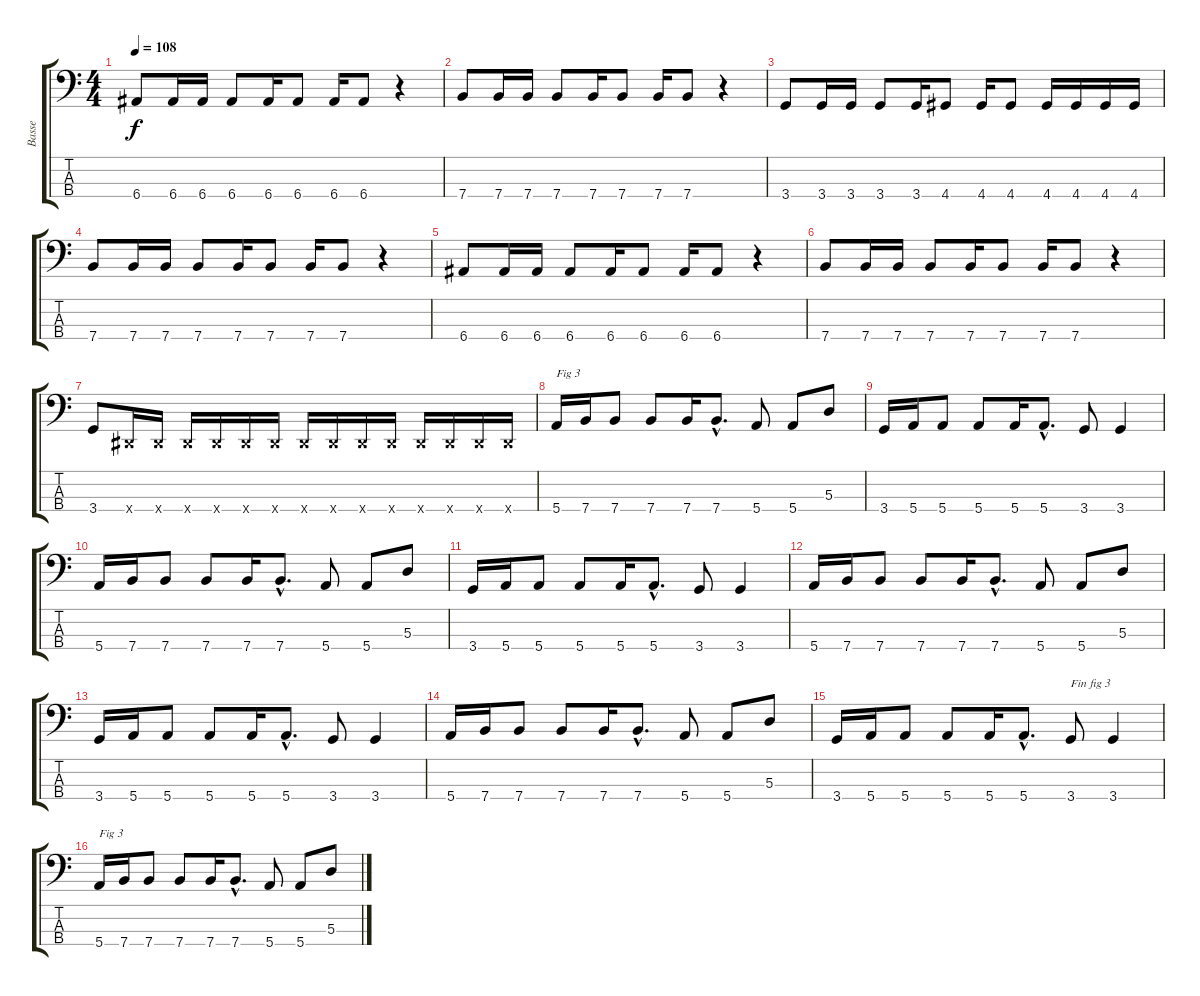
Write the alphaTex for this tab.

\track ("Basse" "Basse") {instrument electricbasspick}
\staff {score tabs}
\tuning (G2 D2 A1 E1) {hide}
\ts (4 4)
\tempo 108
\clef f4
\ks c
6.4.8{dy f} 6.4.16 6.4.16 6.4.8 6.4.16 6.4.8 6.4.16 6.4.8 r.4 |
7.4.8 7.4.16 7.4.16 7.4.8 7.4.16 7.4.8 7.4.16 7.4.8 r.4 |
3.4.8 3.4.16 3.4.16 3.4.8 3.4.16 4.4.8 4.4.16 4.4.8 4.4.16 4.4.16 4.4.16 4.4.16 |
7.4.8 7.4.16 7.4.16 7.4.8 7.4.16 7.4.8 7.4.16 7.4.8 r.4 |
6.4.8 6.4.16 6.4.16 6.4.8 6.4.16 6.4.8 6.4.16 6.4.8 r.4 |
7.4.8 7.4.16 7.4.16 7.4.8 7.4.16 7.4.8 7.4.16 7.4.8 r.4 |
3.4.8 -1.4{x}.16 -1.4{x}.16 -1.4{x}.16 -1.4{x}.16 -1.4{x}.16 -1.4{x}.16 -1.4{x}.16 -1.4{x}.16 -1.4{x}.16 -1.4{x}.16 -1.4{x}.16 -1.4{x}.16 -1.4{x}.16 -1.4{x}.16 |
5.4.16{txt "Fig 3"} 7.4.16 7.4.8 7.4.8 7.4.16 7.4{hac}.8{d} 5.4.8 5.4.8 5.3.8 |
3.4.16 5.4.16 5.4.8 5.4.8 5.4.16 5.4{hac}.8{d} 3.4.8 3.4.4 |
5.4.16 7.4.16 7.4.8 7.4.8 7.4.16 7.4{hac}.8{d} 5.4.8 5.4.8 5.3.8 |
3.4.16 5.4.16 5.4.8 5.4.8 5.4.16 5.4{hac}.8{d} 3.4.8 3.4.4 |
5.4.16 7.4.16 7.4.8 7.4.8 7.4.16 7.4{hac}.8{d} 5.4.8 5.4.8 5.3.8 |
3.4.16 5.4.16 5.4.8 5.4.8 5.4.16 5.4{hac}.8{d} 3.4.8 3.4.4 |
5.4.16 7.4.16 7.4.8 7.4.8 7.4.16 7.4{hac}.8{d} 5.4.8 5.4.8 5.3.8 |
3.4.16 5.4.16 5.4.8 5.4.8 5.4.16 5.4{hac}.8{d} 3.4.8{txt "Fin fig 3"} 3.4.4 |
5.4.16{txt "Fig 3"} 7.4.16 7.4.8 7.4.8 7.4.16 7.4{hac}.8{d} 5.4.8 5.4.8 5.3.8
